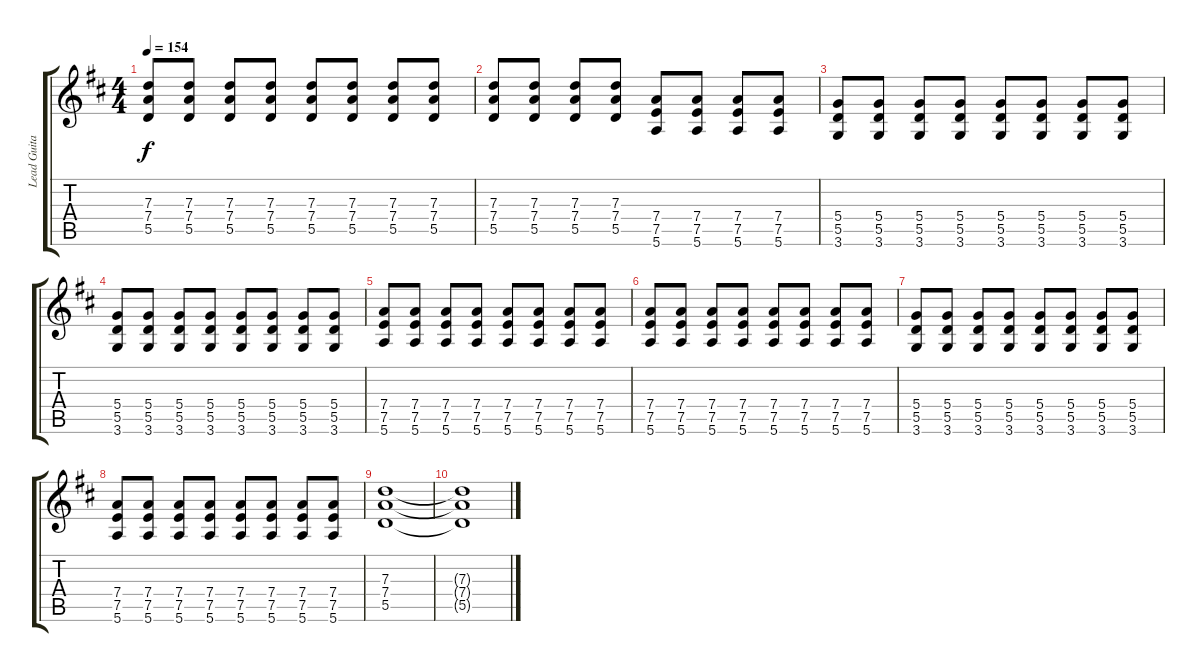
\track ("Lead Guitar (Matt Skiba)" "Lead Guita") {instrument distortionguitar}
\staff {score tabs}
\tuning (E4 B3 G3 D3 A2 E2) {hide}
\ts (4 4)
\tempo 154
\clef g2
\ks bminor
(7.3 7.4 5.5).8{dy f} (7.3 7.4 5.5).8 (7.3 7.4 5.5).8 (7.3 7.4 5.5).8 (7.3 7.4 5.5).8 (7.3 7.4 5.5).8 (7.3 7.4 5.5).8 (7.3 7.4 5.5).8 |
(7.3 7.4 5.5).8 (7.3 7.4 5.5).8 (7.3 7.4 5.5).8 (7.3 7.4 5.5).8 (7.4 7.5 5.6).8 (7.4 7.5 5.6).8 (7.4 7.5 5.6).8 (7.4 7.5 5.6).8 |
(5.4 5.5 3.6).8 (5.4 5.5 3.6).8 (5.4 5.5 3.6).8 (5.4 5.5 3.6).8 (5.4 5.5 3.6).8 (5.4 5.5 3.6).8 (5.4 5.5 3.6).8 (5.4 5.5 3.6).8 |
(5.4 5.5 3.6).8 (5.4 5.5 3.6).8 (5.4 5.5 3.6).8 (5.4 5.5 3.6).8 (5.4 5.5 3.6).8 (5.4 5.5 3.6).8 (5.4 5.5 3.6).8 (5.4 5.5 3.6).8 |
(7.4 7.5 5.6).8 (7.4 7.5 5.6).8 (7.4 7.5 5.6).8 (7.4 7.5 5.6).8 (7.4 7.5 5.6).8 (7.4 7.5 5.6).8 (7.4 7.5 5.6).8 (7.4 7.5 5.6).8 |
(7.4 7.5 5.6).8 (7.4 7.5 5.6).8 (7.4 7.5 5.6).8 (7.4 7.5 5.6).8 (7.4 7.5 5.6).8 (7.4 7.5 5.6).8 (7.4 7.5 5.6).8 (7.4 7.5 5.6).8 |
(5.4 5.5 3.6).8 (5.4 5.5 3.6).8 (5.4 5.5 3.6).8 (5.4 5.5 3.6).8 (5.4 5.5 3.6).8 (5.4 5.5 3.6).8 (5.4 5.5 3.6).8 (5.4 5.5 3.6).8 |
(7.4 7.5 5.6).8 (7.4 7.5 5.6).8 (7.4 7.5 5.6).8 (7.4 7.5 5.6).8 (7.4 7.5 5.6).8 (7.4 7.5 5.6).8 (7.4 7.5 5.6).8 (7.4 7.5 5.6).8 |
(7.3 7.4 5.5).1 |
(7.3{t} 7.4{t} 5.5{t}).1
